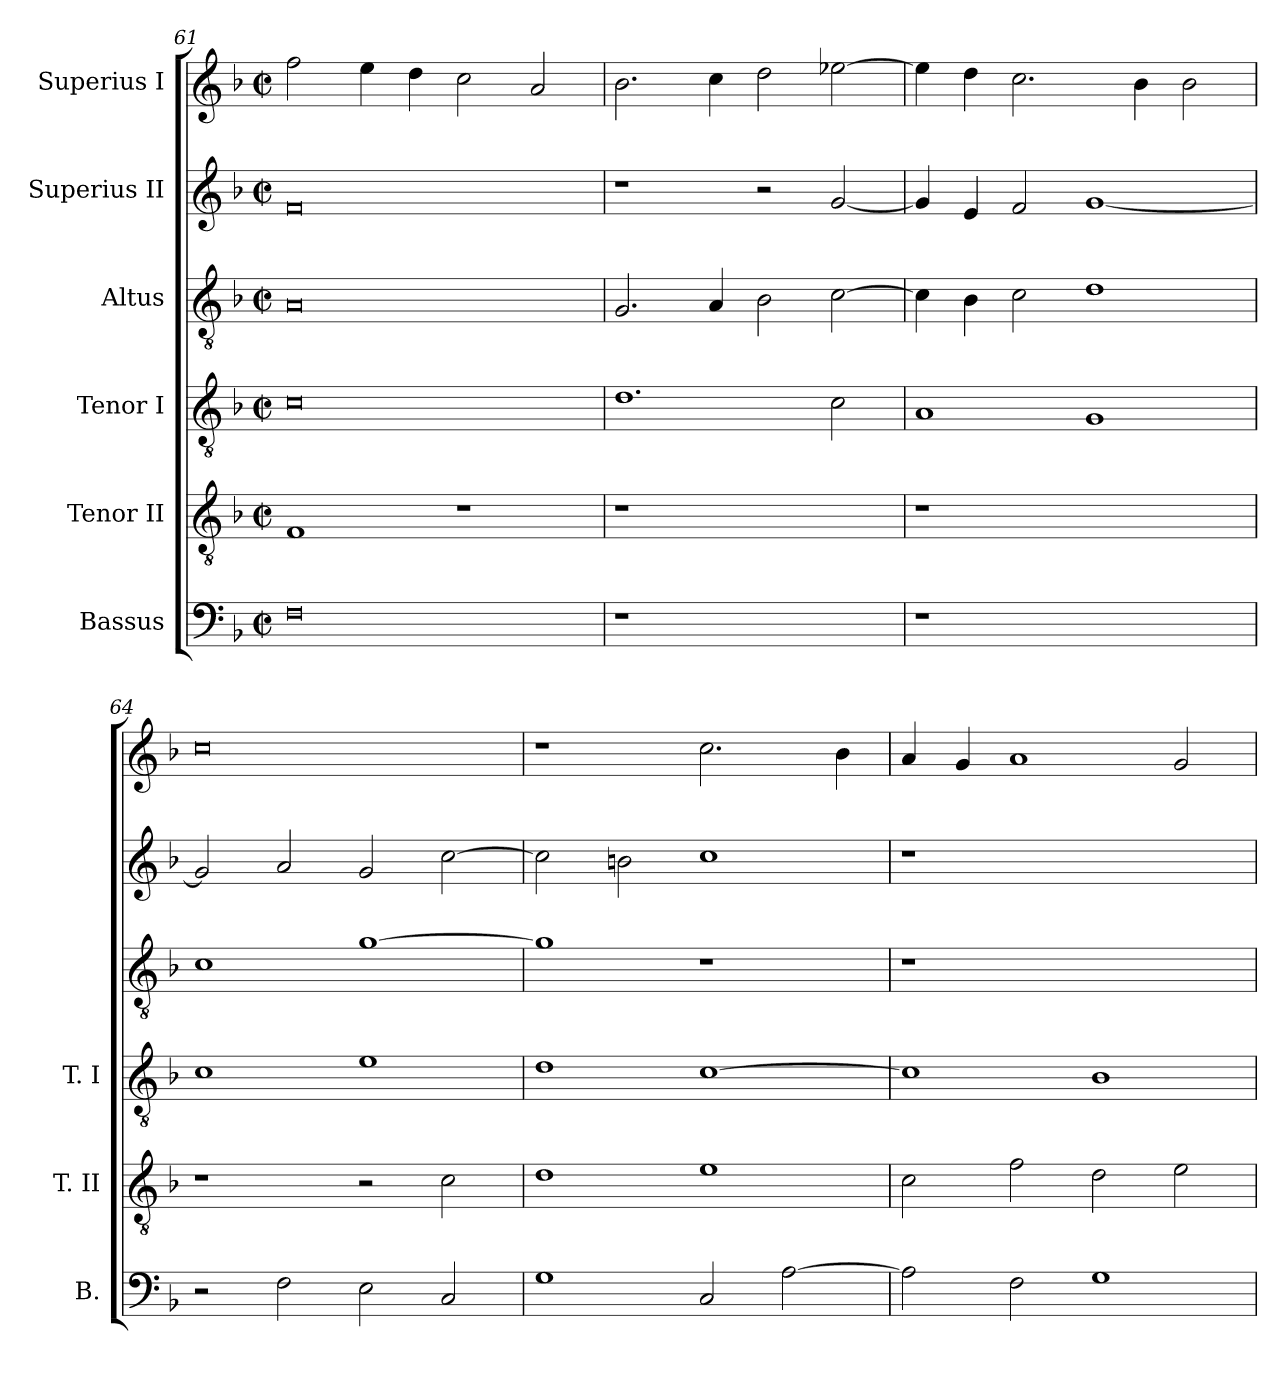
**kern	**kern	**kern	**kern	**kern	**kern
*part6	*part5	*part4	*part3	*part2	*part1
*staff6	*staff5	*staff4	*staff3	*staff2	*staff1
*I"Bassus	*I"Tenor II	*I"Tenor I	*I"Altus	*I"Superius II	*I"Superius I
*I'B.	*I'T. II	*I'T. I	*	*	*
*clefF4	*clefGv2	*clefGv2	*clefGv2	*clefG2	*clefG2
*	*ITrd7c12	*ITrd7c12	*ITrd7c12	*	*
*k[b-]	*k[b-]	*k[b-]	*k[b-]	*k[b-]	*k[b-]
*F:	*F:	*F:	*F:	*F:	*F:
*M2/2	*M2/2	*M2/2	*M2/2	*M2/2	*M2/2
*met(c|)	*met(c|)	*met(c|)	*met(c|)	*met(c|)	*met(c|)
=61	=61	=61	=61	=61	=61
0Fi	1FFi	0Ci	0AAi	0fi	2ffi\
.	.	.	.	.	4eei\
.	.	.	.	.	4ddi\
.	1r	.	.	.	2cci\
.	.	.	.	.	2ai/
!!LO:PB:g=z
=62	=62	=62	=62	=62	=62
!LO:N:vis=1	!LO:N:vis=1	!	!	!	!
1r	1r	1.Di	2.GGi/	1r	2.b-i\
.	.	.	4AAi/	.	4cci\
1ryy	1ryy	.	2BB-i\	2r	2ddi\
.	.	2Ci\	[>2Ci\	[<2gi/	[>2ee-Xi\
=63	=63	=63	=63	=63	=63
!LO:N:vis=1	!LO:N:vis=1	!	!	!	!
1r	1r	1AAi	4Ci\]	4gi/]	4ee-i\]
.	.	.	4BB-i\	4ei/	4ddi\
.	.	.	2Ci\	2fi/	2.cci\
1ryy	1ryy	1GGi	1Di	[<1gi	.
.	.	.	.	.	4b-i\
.	.	.	.	.	2b-i\
=64	=64	=64	=64	=64	=64
2r	1r	1Ci	1Ci	2gi/]	0cci
2Fi\	.	.	.	2ai/	.
2Ei\	2r	1Ei	[>1Gi	2gi/	.
2Ci/	2Ci\	.	.	[>2cci\	.
=65	=65	=65	=65	=65	=65
1Gi	1Di	1Di	1Gi]	2cci\]	1r
.	.	.	.	2bni\	.
2Ci/	1Ei	[>1Ci	1r	1cci	2.cci\
[>2Ai\	.	.	.	.	.
.	.	.	.	.	4b-i\
=66	=66	=66	=66	=66	=66
!	!	!	!LO:N:vis=1	!LO:N:vis=1	!
2Ai\]	2Ci\	1Ci]	1r	1r	4ai/
.	.	.	.	.	4gi/
2Fi\	2Fi\	.	.	.	1ai
1Gi	2Di\	1BB-i	1ryy	1ryy	.
.	2Ei\	.	.	.	2gi/
=	=	=	=	=	=
*-	*-	*-	*-	*-	*-
